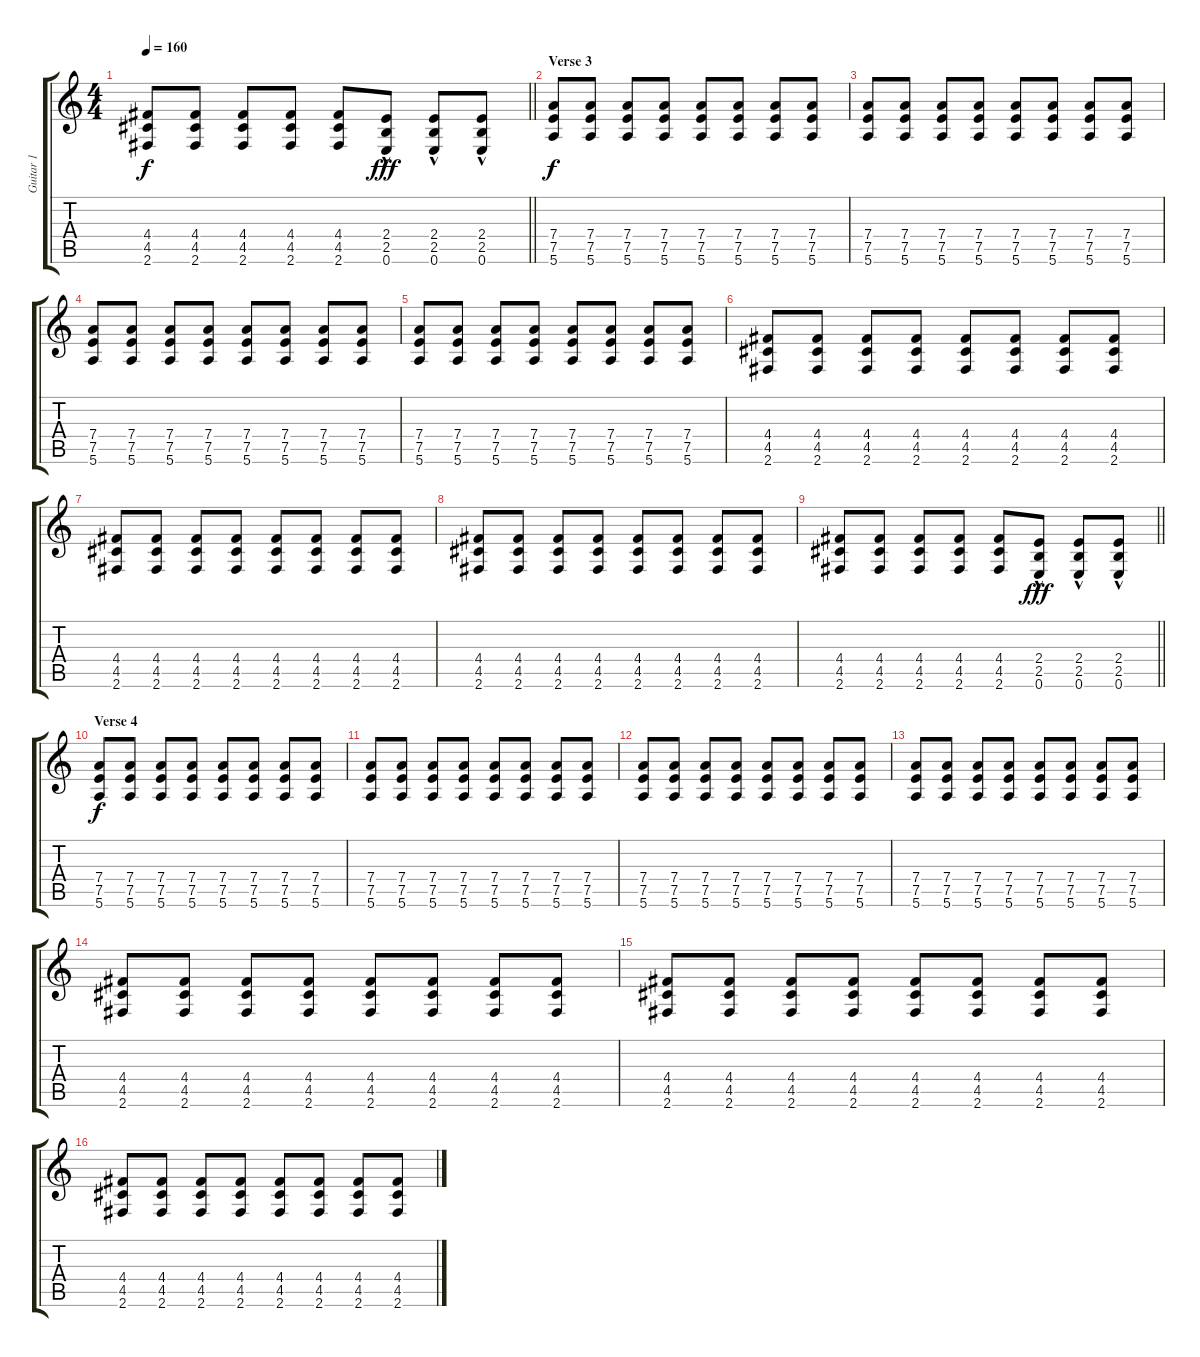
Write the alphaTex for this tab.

\track ("Guitar 1" "Guitar 1") {instrument distortionguitar}
\staff {score tabs}
\tuning (E4 B3 G3 D3 A2 E2) {hide}
\ts (4 4)
\tempo 160
\clef g2
\barLineRight lightlight
\ks c
(4.4 4.5 2.6).8{dy f} (4.4 4.5 2.6).8 (4.4 4.5 2.6).8 (4.4 4.5 2.6).8 (4.4 4.5 2.6).8 (2.4 2.5 0.6{hac}).8{dy fff} (2.4 2.5 0.6{hac}).8 (2.4 2.5 0.6{hac}).8 |
\section ("" "Verse 3")
(7.4 7.5 5.6).8{dy f} (7.4 7.5 5.6).8 (7.4 7.5 5.6).8 (7.4 7.5 5.6).8 (7.4 7.5 5.6).8 (7.4 7.5 5.6).8 (7.4 7.5 5.6).8 (7.4 7.5 5.6).8 |
(7.4 7.5 5.6).8 (7.4 7.5 5.6).8 (7.4 7.5 5.6).8 (7.4 7.5 5.6).8 (7.4 7.5 5.6).8 (7.4 7.5 5.6).8 (7.4 7.5 5.6).8 (7.4 7.5 5.6).8 |
(7.4 7.5 5.6).8 (7.4 7.5 5.6).8 (7.4 7.5 5.6).8 (7.4 7.5 5.6).8 (7.4 7.5 5.6).8 (7.4 7.5 5.6).8 (7.4 7.5 5.6).8 (7.4 7.5 5.6).8 |
(7.4 7.5 5.6).8 (7.4 7.5 5.6).8 (7.4 7.5 5.6).8 (7.4 7.5 5.6).8 (7.4 7.5 5.6).8 (7.4 7.5 5.6).8 (7.4 7.5 5.6).8 (7.4 7.5 5.6).8 |
(4.4 4.5 2.6).8 (4.4 4.5 2.6).8 (4.4 4.5 2.6).8 (4.4 4.5 2.6).8 (4.4 4.5 2.6).8 (4.4 4.5 2.6).8 (4.4 4.5 2.6).8 (4.4 4.5 2.6).8 |
(4.4 4.5 2.6).8 (4.4 4.5 2.6).8 (4.4 4.5 2.6).8 (4.4 4.5 2.6).8 (4.4 4.5 2.6).8 (4.4 4.5 2.6).8 (4.4 4.5 2.6).8 (4.4 4.5 2.6).8 |
(4.4 4.5 2.6).8 (4.4 4.5 2.6).8 (4.4 4.5 2.6).8 (4.4 4.5 2.6).8 (4.4 4.5 2.6).8 (4.4 4.5 2.6).8 (4.4 4.5 2.6).8 (4.4 4.5 2.6).8 |
\barLineRight lightlight
(4.4 4.5 2.6).8 (4.4 4.5 2.6).8 (4.4 4.5 2.6).8 (4.4 4.5 2.6).8 (4.4 4.5 2.6).8 (2.4 2.5 0.6{hac}).8{dy fff} (2.4 2.5 0.6{hac}).8 (2.4 2.5 0.6{hac}).8 |
\section ("" "Verse 4")
(7.4 7.5 5.6).8{dy f} (7.4 7.5 5.6).8 (7.4 7.5 5.6).8 (7.4 7.5 5.6).8 (7.4 7.5 5.6).8 (7.4 7.5 5.6).8 (7.4 7.5 5.6).8 (7.4 7.5 5.6).8 |
(7.4 7.5 5.6).8 (7.4 7.5 5.6).8 (7.4 7.5 5.6).8 (7.4 7.5 5.6).8 (7.4 7.5 5.6).8 (7.4 7.5 5.6).8 (7.4 7.5 5.6).8 (7.4 7.5 5.6).8 |
(7.4 7.5 5.6).8 (7.4 7.5 5.6).8 (7.4 7.5 5.6).8 (7.4 7.5 5.6).8 (7.4 7.5 5.6).8 (7.4 7.5 5.6).8 (7.4 7.5 5.6).8 (7.4 7.5 5.6).8 |
(7.4 7.5 5.6).8 (7.4 7.5 5.6).8 (7.4 7.5 5.6).8 (7.4 7.5 5.6).8 (7.4 7.5 5.6).8 (7.4 7.5 5.6).8 (7.4 7.5 5.6).8 (7.4 7.5 5.6).8 |
(4.4 4.5 2.6).8 (4.4 4.5 2.6).8 (4.4 4.5 2.6).8 (4.4 4.5 2.6).8 (4.4 4.5 2.6).8 (4.4 4.5 2.6).8 (4.4 4.5 2.6).8 (4.4 4.5 2.6).8 |
(4.4 4.5 2.6).8 (4.4 4.5 2.6).8 (4.4 4.5 2.6).8 (4.4 4.5 2.6).8 (4.4 4.5 2.6).8 (4.4 4.5 2.6).8 (4.4 4.5 2.6).8 (4.4 4.5 2.6).8 |
(4.4 4.5 2.6).8 (4.4 4.5 2.6).8 (4.4 4.5 2.6).8 (4.4 4.5 2.6).8 (4.4 4.5 2.6).8 (4.4 4.5 2.6).8 (4.4 4.5 2.6).8 (4.4 4.5 2.6).8
